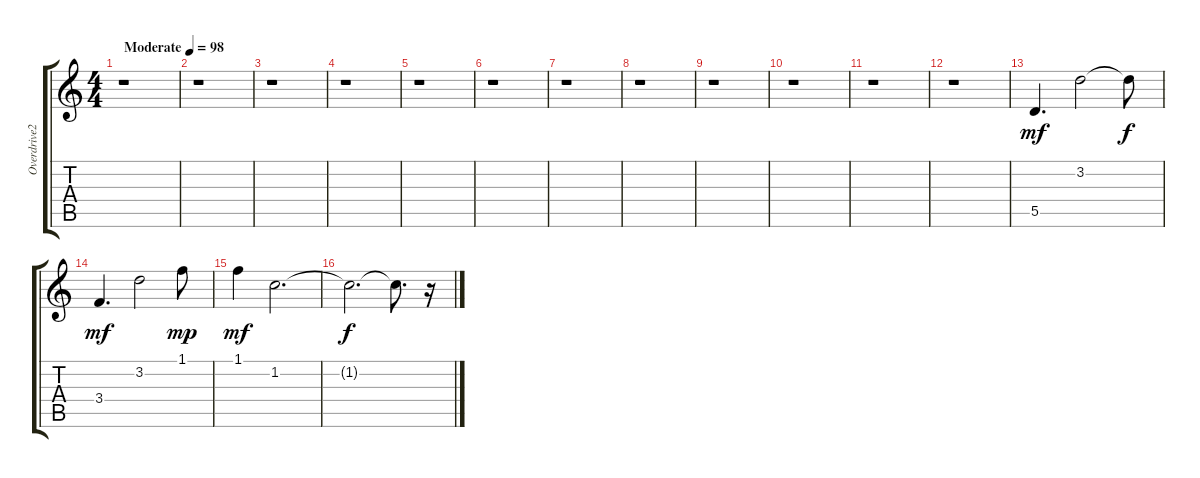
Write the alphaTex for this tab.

\track ("Overdrive2" "Overdrive2") {instrument overdrivenguitar}
\staff {score tabs}
\tuning (E4 B3 G3 D3 A2 E2) {hide}
\ts (4 4)
\tempo (98 "Moderate")
\clef g2
\ks c
r.1{dy mf instrument overdrivenguitar} |
r.1 |
r.1 |
r.1 |
r.1 |
r.1 |
r.1 |
r.1 |
r.1 |
r.1 |
r.1 |
r.1 |
5.5.4{d} 3.2.2 3.2{t}.8{dy f} |
3.4.4{d dy mf} 3.2.2 1.1.8{dy mp} |
1.1.4{dy mf} 1.2.2{d} |
1.2{t}.2{d dy f} 1.2{t}.8{d} r.16
